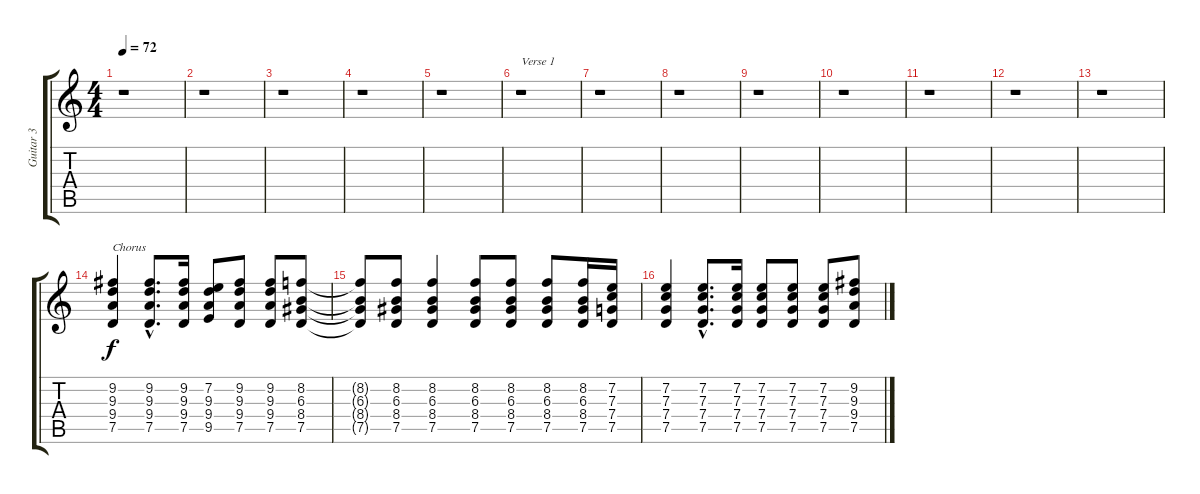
\track ("Guitar 3" "Guitar 3") {instrument electricguitarclean}
\staff {score tabs}
\tuning (D4 A3 F3 C3 G2 D2) {hide}
\ts (4 4)
\tempo 72
\clef g2
\ks c
r.1{dy f instrument electricguitarclean} |
r.1 |
r.1 |
r.1 |
r.1 |
r.1{txt "Verse 1"} |
r.1 |
r.1 |
r.1 |
r.1 |
r.1 |
r.1 |
r.1 |
(9.2 9.3 9.4 7.5).4{txt "Chorus"} (9.2{hac} 9.3{hac} 9.4{hac} 7.5{hac}).8{d} (9.2 9.3 9.4 7.5).16 (7.2 9.3 9.4 9.5).8 (9.2 9.3 9.4 7.5).8 (9.2 9.3 9.4 7.5).8 (8.2 6.3 8.4 7.5).8 |
(8.2{t} 6.3{t} 8.4{t} 7.5{t}).8 (8.2 6.3 8.4 7.5).8 (8.2 6.3 8.4 7.5).4 (8.2 6.3 8.4 7.5).8 (8.2 6.3 8.4 7.5).8 (8.2 6.3 8.4 7.5).8 (8.2 6.3 8.4 7.5).16 (7.2 7.3 7.4 7.5).16 |
(7.2 7.3 7.4 7.5).4 (7.2{hac} 7.3{hac} 7.4{hac} 7.5{hac}).8{d} (7.2 7.3 7.4 7.5).16 (7.2 7.3 7.4 7.5).8 (7.2 7.3 7.4 7.5).8 (7.2 7.3 7.4 7.5).8 (9.2 9.3 9.4 7.5).8
